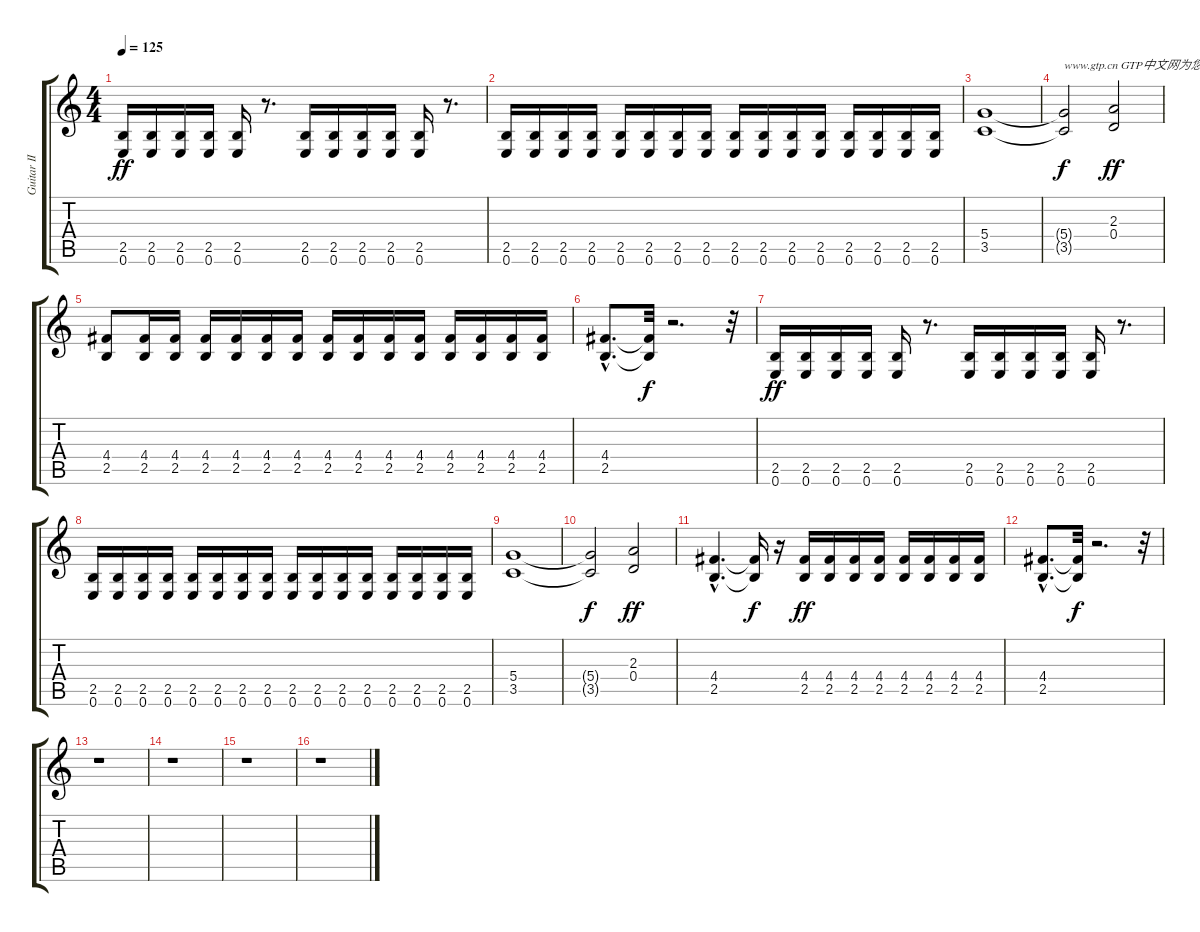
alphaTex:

\track ("Guitar II" "Guitar II") {instrument distortionguitar}
\staff {score tabs}
\tuning (E4 B3 G3 D3 A2 E2) {hide}
\ts (4 4)
\tempo 125
\clef g2
\ks c
(2.5 0.6).16{dy ff instrument distortionguitar} (2.5 0.6).16 (2.5 0.6).16 (2.5 0.6).16 (2.5 0.6).16 r.8{d} (2.5 0.6).16 (2.5 0.6).16 (2.5 0.6).16 (2.5 0.6).16 (2.5 0.6).16 r.8{d} |
(2.5 0.6).16 (2.5 0.6).16 (2.5 0.6).16 (2.5 0.6).16 (2.5 0.6).16 (2.5 0.6).16 (2.5 0.6).16 (2.5 0.6).16 (2.5 0.6).16 (2.5 0.6).16 (2.5 0.6).16 (2.5 0.6).16 (2.5 0.6).16 (2.5 0.6).16 (2.5 0.6).16 (2.5 0.6).16 |
(5.4 3.5).1 |
(5.4{t} 3.5{t}).2{txt "www.gtp.cn GTP中文网为您提供优秀的谱子" dy f} (2.3 0.4).2{dy ff} |
(4.4 2.5).8 (4.4 2.5).16 (4.4 2.5).16 (4.4 2.5).16 (4.4 2.5).16 (4.4 2.5).16 (4.4 2.5).16 (4.4 2.5).16 (4.4 2.5).16 (4.4 2.5).16 (4.4 2.5).16 (4.4 2.5).16 (4.4 2.5).16 (4.4 2.5).16 (4.4 2.5).16 |
(4.4{hac} 2.5{hac}).8{d} (4.4{t} 2.5{t}).32{dy f} r.2{d} r.32 |
(2.5 0.6).16{dy ff} (2.5 0.6).16 (2.5 0.6).16 (2.5 0.6).16 (2.5 0.6).16 r.8{d} (2.5 0.6).16 (2.5 0.6).16 (2.5 0.6).16 (2.5 0.6).16 (2.5 0.6).16 r.8{d} |
(2.5 0.6).16 (2.5 0.6).16 (2.5 0.6).16 (2.5 0.6).16 (2.5 0.6).16 (2.5 0.6).16 (2.5 0.6).16 (2.5 0.6).16 (2.5 0.6).16 (2.5 0.6).16 (2.5 0.6).16 (2.5 0.6).16 (2.5 0.6).16 (2.5 0.6).16 (2.5 0.6).16 (2.5 0.6).16 |
(5.4 3.5).1 |
(5.4{t} 3.5{t}).2{dy f} (2.3 0.4).2{dy ff} |
(4.4{hac} 2.5{hac}).4{d} (4.4{t} 2.5{t}).16{dy f} r.16 (4.4 2.5).16{dy ff} (4.4 2.5).16 (4.4 2.5).16 (4.4 2.5).16 (4.4 2.5).16 (4.4 2.5).16 (4.4 2.5).16 (4.4 2.5).16 |
(4.4{hac} 2.5{hac}).8{d} (4.4{t} 2.5{t}).32{dy f} r.2{d} r.32 |
r.1 |
r.1 |
r.1 |
r.1
